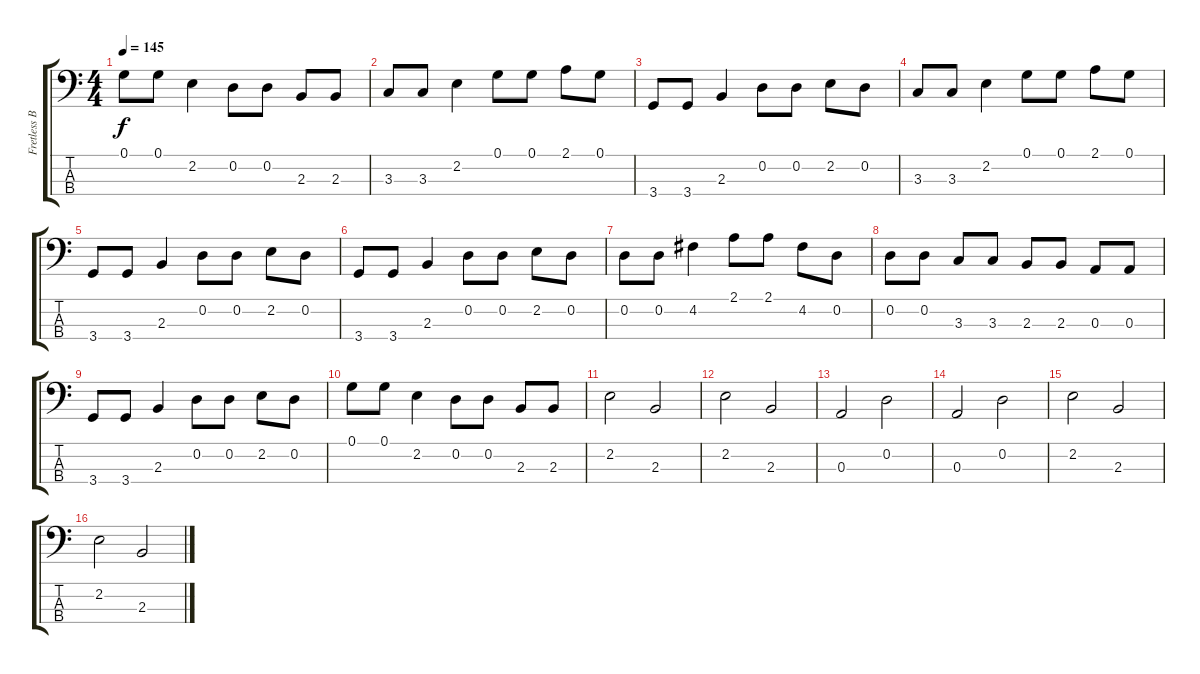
\track ("Fretless Bass" "Fretless B") {instrument electricbassfinger}
\staff {score tabs}
\tuning (G2 D2 A1 E1) {hide}
\ts (4 4)
\tempo 145
\clef f4
\ks c
0.1.8{dy f} 0.1.8 2.2.4 0.2.8 0.2.8 2.3.8 2.3.8 |
3.3.8 3.3.8 2.2.4 0.1.8 0.1.8 2.1.8 0.1.8 |
3.4.8 3.4.8 2.3.4 0.2.8 0.2.8 2.2.8 0.2.8 |
3.3.8 3.3.8 2.2.4 0.1.8 0.1.8 2.1.8 0.1.8 |
3.4.8 3.4.8 2.3.4 0.2.8 0.2.8 2.2.8 0.2.8 |
3.4.8 3.4.8 2.3.4 0.2.8 0.2.8 2.2.8 0.2.8 |
0.2.8 0.2.8 4.2.4 2.1.8 2.1.8 4.2.8 0.2.8 |
0.2.8 0.2.8 3.3.8 3.3.8 2.3.8 2.3.8 0.3.8 0.3.8 |
3.4.8 3.4.8 2.3.4 0.2.8 0.2.8 2.2.8 0.2.8 |
0.1.8 0.1.8 2.2.4 0.2.8 0.2.8 2.3.8 2.3.8 |
2.2.2 2.3.2 |
2.2.2 2.3.2 |
0.3.2 0.2.2 |
0.3.2 0.2.2 |
2.2.2 2.3.2 |
2.2.2 2.3.2
